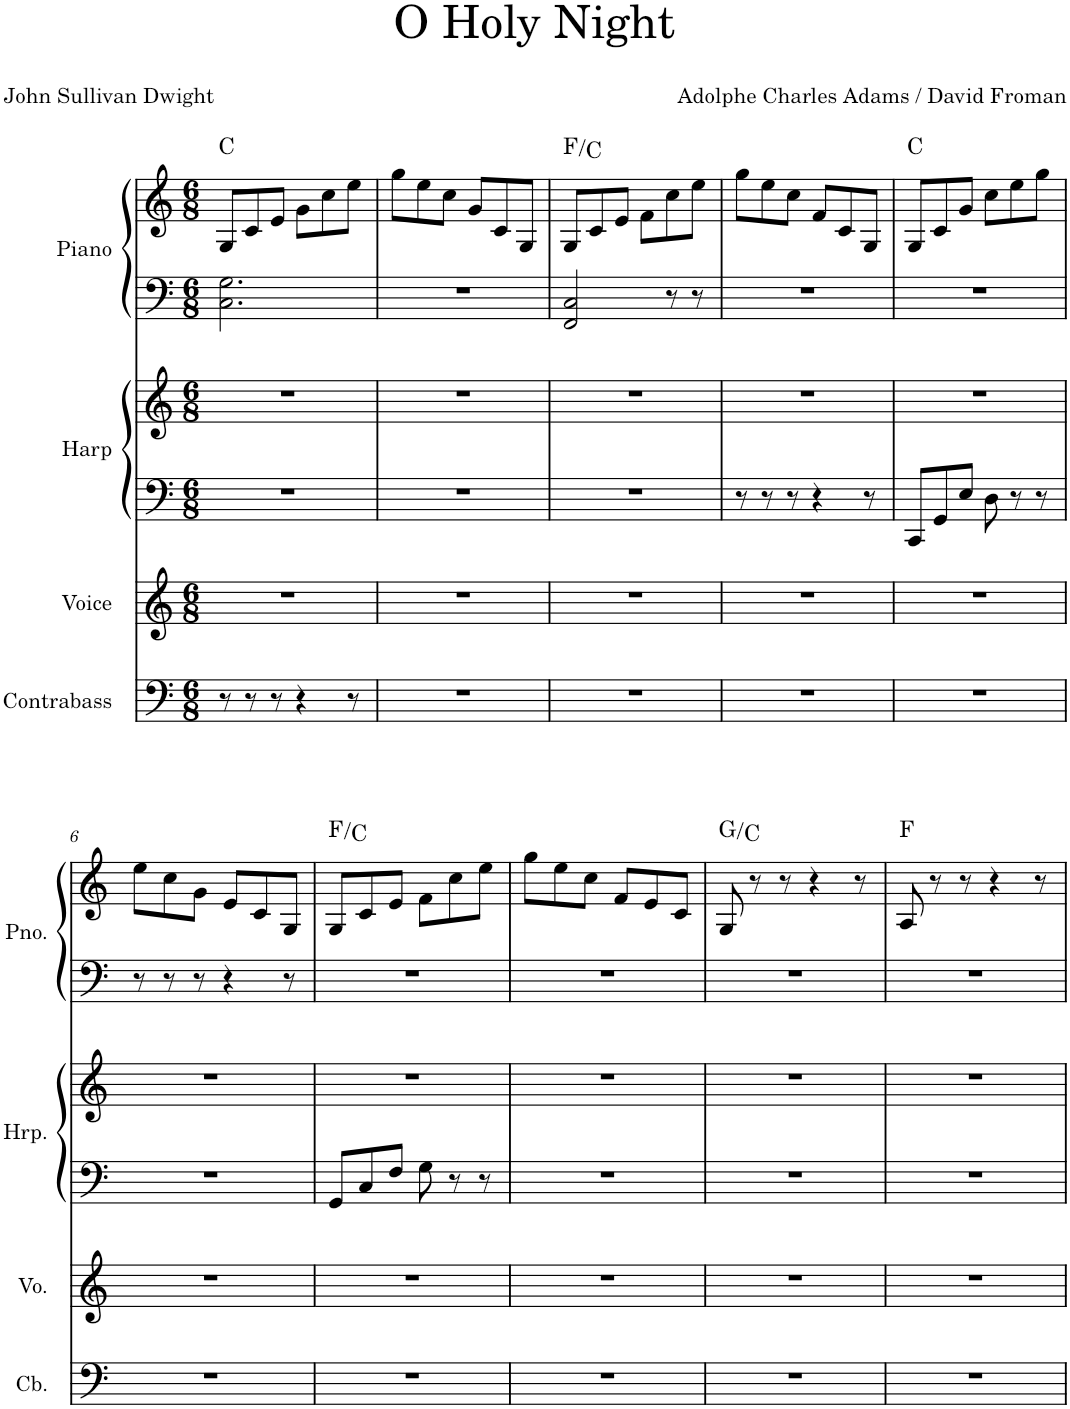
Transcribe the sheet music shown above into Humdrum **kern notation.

**kern	**kern	**kern	**kern	**kern	**kern	**harte
*part4	*part3	*part2	*part2	*part1	*part1	*part1
*staff6	*staff5	*staff4	*staff3	*staff2	*staff1	*
*I"Contrabass	*I"Voice	*I"Harp	*	*I"Piano	*	*
*I'Cb.	*I'Vo.	*I'Hrp.	*	*I'Pno.	*	*
*clefF4	*clefG2	*clefF4	*clefG2	*clefF4	*clefG2	*
*Trd7c12	*	*	*	*	*	*
*k[]	*k[]	*k[]	*k[]	*k[]	*k[]	*
*M6/8	*M6/8	*M6/8	*M6/8	*M6/8	*M6/8	*
=1	=1	=1	=1	=1	=1	=1
8r	2.r	2.r	2.r	2.C\ 2.G\	8G/L	C:maj
8r	.	.	.	.	8c/	.
8r	.	.	.	.	8e/J	.
4r	.	.	.	.	8g\L	.
.	.	.	.	.	8cc\	.
8r	.	.	.	.	8ee\J	.
=2	=2	=2	=2	=2	=2	=2
2.r	2.r	2.r	2.r	2.r	8gg\L	.
.	.	.	.	.	8ee\	.
.	.	.	.	.	8cc\J	.
.	.	.	.	.	8g/L	.
.	.	.	.	.	8c/	.
.	.	.	.	.	8G/J	.
=3	=3	=3	=3	=3	=3	=3
2.r	2.r	2.r	2.r	2FF/ 2C/	8G/L	F:maj/5
.	.	.	.	.	8c/	.
.	.	.	.	.	8e/J	.
.	.	.	.	.	8f\L	.
.	.	.	.	8r	8cc\	.
.	.	.	.	8r	8ee\J	.
=4	=4	=4	=4	=4	=4	=4
2.r	2.r	8r	2.r	2.r	8gg\L	.
.	.	8r	.	.	8ee\	.
.	.	8r	.	.	8cc\J	.
.	.	4r	.	.	8f/L	.
.	.	.	.	.	8c/	.
.	.	8r	.	.	8G/J	.
=5	=5	=5	=5	=5	=5	=5
2.r	2.r	8CC/L	2.r	2.r	8G/L	C:maj
.	.	8GG/	.	.	8c/	.
.	.	8E/J	.	.	8g/J	.
.	.	8D\	.	.	8cc\L	.
.	.	8r	.	.	8ee\	.
.	.	8r	.	.	8gg\J	.
!!LO:LB:g=z
=6	=6	=6	=6	=6	=6	=6
2.r	2.r	2.r	2.r	8r	8ee\L	.
.	.	.	.	8r	8cc\	.
.	.	.	.	8r	8g\J	.
.	.	.	.	4r	8e/L	.
.	.	.	.	.	8c/	.
.	.	.	.	8r	8G/J	.
=7	=7	=7	=7	=7	=7	=7
2.r	2.r	8GG/L	2.r	2.r	8G/L	F:maj/5
.	.	8C/	.	.	8c/	.
.	.	8F/J	.	.	8e/J	.
.	.	8G\	.	.	8f\L	.
.	.	8r	.	.	8cc\	.
.	.	8r	.	.	8ee\J	.
=8	=8	=8	=8	=8	=8	=8
2.r	2.r	2.r	2.r	2.r	8gg\L	.
.	.	.	.	.	8ee\	.
.	.	.	.	.	8cc\J	.
.	.	.	.	.	8f/L	.
.	.	.	.	.	8e/	.
.	.	.	.	.	8c/J	.
=9	=9	=9	=9	=9	=9	=9
2.r	2.r	2.r	2.r	2.r	8G/	G:maj/4
.	.	.	.	.	8r	.
.	.	.	.	.	8r	.
.	.	.	.	.	4r	.
.	.	.	.	.	8r	.
=10	=10	=10	=10	=10	=10	=10
2.r	2.r	2.r	2.r	2.r	8A/	F:maj
.	.	.	.	.	8r	.
.	.	.	.	.	8r	.
.	.	.	.	.	4r	.
.	.	.	.	.	8r	.
=	=	=	=	=	=	=
*-	*-	*-	*-	*-	*-	*-
